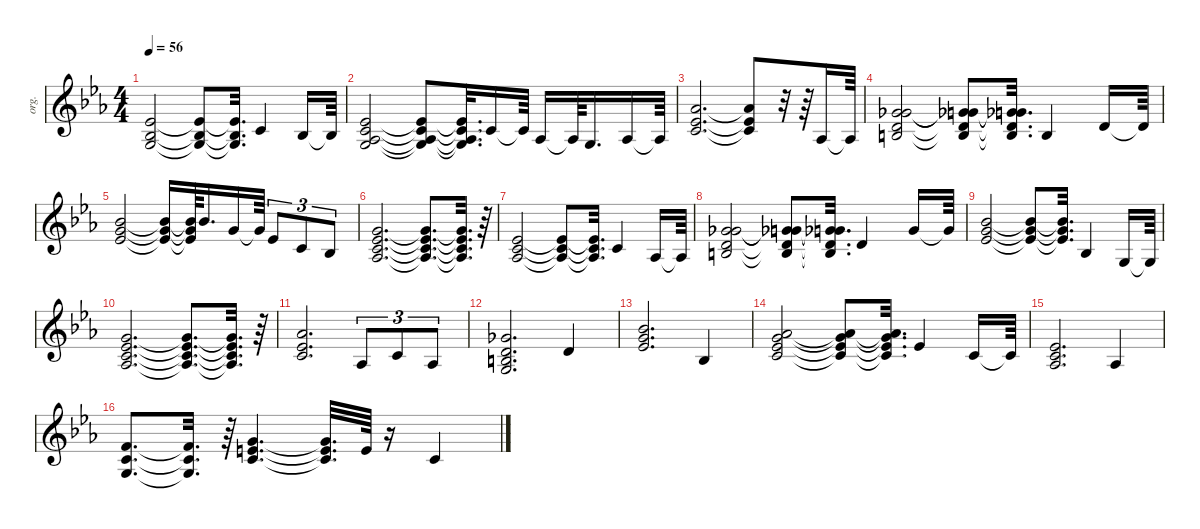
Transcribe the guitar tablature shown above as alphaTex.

\defaultSystemsLayout 4
\hideDynamics
\bracketExtendMode groupsimilarinstruments
\otherSystemsTrackNameOrientation horizontal
\track ("Keyboard 2-hid" "org.") {instrument synthstrings1}
\staff {score}
\tuning (E4 B3 G3 D3 A2 E2)
\ts (4 4)
\tempo 56
\clef g2
\ks cminor
(4.2{acc b} 3.3{acc b} 5.4{acc forcenatural}).2{dy f beam Up} (4.2{t acc b} 3.3{t acc b} 5.4{t acc forcenatural}).8{beam Up} (4.2{t acc b} 3.3{t acc b} 5.4{t acc forcenatural}).32{d beam Up} 1.2{acc forcenatural}.4{beam Up} 3.3{acc b}.16{beam Up} 3.3{t acc b}.64{beam Up} |
(0.3{acc forcenatural} 13.4{acc b} 15.5{acc forcenatural} 16.6{acc b}).2{beam Up} (0.3{t acc forcenatural} 13.4{t acc b} 15.5{t acc forcenatural} 16.6{t acc b}).8{beam Up} (0.3{t acc forcenatural} 13.4{t acc b} 15.5{t acc forcenatural} 16.6{t acc b}).32{d beam Up} 1.2{acc forcenatural}.16{beam Up} 1.2{t acc forcenatural}.64{beam Up} 1.3{acc b}.16{beam Up} 1.3{t acc b}.64{beam Up} 0.3{acc forcenatural}.16{d beam Up} 1.3{acc b}.16{beam Up} 1.3{t acc b}.64{beam Up} |
(4.1{acc b} 4.2{acc b} 5.3{acc forcenatural}).2{d beam Up} (4.1{t acc b} 4.2{t acc b} 5.3{t acc forcenatural}).8{beam Up} r.32{beam Up} r.64{beam Up} 6.4{acc b}.16{beam Up} 6.4{t acc b}.64{beam Up} |
(0.2{acc forcenatural} 12.3{acc forcenatural} 16.4{acc b} 17.5{acc forcenatural}).2{beam Up} (0.2{t acc forcenatural} 12.3{t acc forcenatural} 16.4{t acc b} 17.5{t acc forcenatural}).8{beam Up} (0.2{t acc forcenatural} 12.3{t acc forcenatural} 16.4{t acc b} 17.5{t acc forcenatural}).32{d beam Up} 4.3{acc forcenatural}.4{beam Up} 3.2{acc forcenatural}.16{beam Up} 3.2{t acc forcenatural}.64{beam Up} |
(6.1{acc b} 8.2{acc forcenatural} 8.3{acc b}).2{beam Up} (6.1{t acc b} 8.2{t acc forcenatural} 8.3{t acc b}).16{beam Up} (6.1{t acc b} 8.2{t acc forcenatural} 8.3{t acc b}).64{beam Up} 6.1{acc b}.16{d beam Up} 8.2{acc forcenatural}.16{beam Up} 8.2{t acc forcenatural}.64{beam Up} 8.3{acc b}.8{tu (3 2) beam Up} 5.3{acc forcenatural}.8{tu (3 2) beam Up} 8.4{acc b}.8{tu (3 2) beam Up} |
(3.1{acc forcenatural} 4.2{acc b} 5.3{acc forcenatural} 6.4{acc b}).2{d beam Up} (3.1{t acc forcenatural} 4.2{t acc b} 5.3{t acc forcenatural} 6.4{t acc b}).8{d beam Up} (3.1{t acc forcenatural} 4.2{t acc b} 5.3{t acc forcenatural} 6.4{t acc b}).32{d beam Up} r.64{beam Up} |
(4.2{acc b} 5.3{acc forcenatural} 6.4{acc b}).2{beam Up} (4.2{t acc b} 5.3{t acc forcenatural} 6.4{t acc b}).8{beam Up} (4.2{t acc b} 5.3{t acc forcenatural} 6.4{t acc b}).32{d beam Up} 1.2{acc forcenatural}.4{beam Up} 1.3{acc b}.16{beam Up} 1.3{t acc b}.64{beam Up} |
(0.2{acc forcenatural} 12.3{acc forcenatural} 16.4{acc b} 17.5{acc forcenatural}).2{beam Up} (0.2{t acc forcenatural} 12.3{t acc forcenatural} 16.4{t acc b} 17.5{t acc forcenatural}).8{beam Up} (0.2{t acc forcenatural} 12.3{t acc forcenatural} 16.4{t acc b} 17.5{t acc forcenatural}).32{d beam Up} 3.2{acc forcenatural}.4{beam Up} 2.1{acc b}.16{beam Up} 2.1{t acc b}.64{beam Up} |
(6.1{acc b} 8.2{acc forcenatural} 8.3{acc b}).2{beam Up} (6.1{t acc b} 8.2{t acc forcenatural} 8.3{t acc b}).8{beam Up} (6.1{t acc b} 8.2{t acc forcenatural} 8.3{t acc b}).32{d beam Up} 3.3{acc b}.4{beam Up} 0.3{acc forcenatural}.16{beam Up} 0.3{t acc forcenatural}.64{beam Up} |
(3.1{acc forcenatural} 4.2{acc b} 5.3{acc forcenatural} 6.4{acc b}).2{d beam Up} (3.1{t acc forcenatural} 4.2{t acc b} 5.3{t acc forcenatural} 6.4{t acc b}).8{d beam Up} (3.1{t acc forcenatural} 4.2{t acc b} 5.3{t acc forcenatural} 6.4{t acc b}).32{d beam Up} r.64{beam Up} |
(4.1{acc b} 4.2{acc b} 5.3{acc forcenatural}).2{d beam Up} 6.4{acc b}.8{tu (3 2) beam Up} 5.3{acc forcenatural}.8{tu (3 2) beam Up} 6.4{acc b}.8{tu (3 2) beam Up} |
(2.1{acc b} 3.2{acc forcenatural} 4.3{acc forcenatural} 5.4{acc forcenatural}).2{d beam Up} 3.2{acc forcenatural}.4{beam Up} |
(6.1{acc b} 8.2{acc forcenatural} 8.3{acc b}).2{d beam Up} 8.4{acc b}.4{beam Up} |
(4.1{acc b} 8.2{acc forcenatural} 8.3{acc b} 10.4{acc forcenatural}).2{beam Up} (4.1{t acc b} 8.2{t acc forcenatural} 8.3{t acc b} 10.4{t acc forcenatural}).8{beam Up} (4.1{t acc b} 8.2{t acc forcenatural} 8.3{t acc b} 10.4{t acc forcenatural}).32{d beam Up} 4.2{acc b}.4{beam Up} 5.3{acc forcenatural}.16{beam Up} 5.3{t acc forcenatural}.64{beam Up} |
(4.2{acc b} 5.3{acc forcenatural} 6.4{acc b}).2{d beam Up} 6.4{acc b}.4{beam Up} |
(6.2{acc forcenatural} 5.3{acc forcenatural} 5.4{acc forcenatural}).8{d beam Up} (6.2{t acc forcenatural} 5.3{t acc forcenatural} 5.4{t acc forcenatural}).32{d beam Up} r.64{beam Up} (3.1{acc forcenatural} 5.2{acc forcenatural} 5.3{acc forcenatural}).4{d beam Up} (3.1{t acc forcenatural} 5.2{t acc forcenatural} 5.3{t acc forcenatural}).32{d beam Up} 5.2{acc forcenatural}.64{beam Up} r.16{beam Up} 5.3{acc forcenatural}.4{beam Up}
